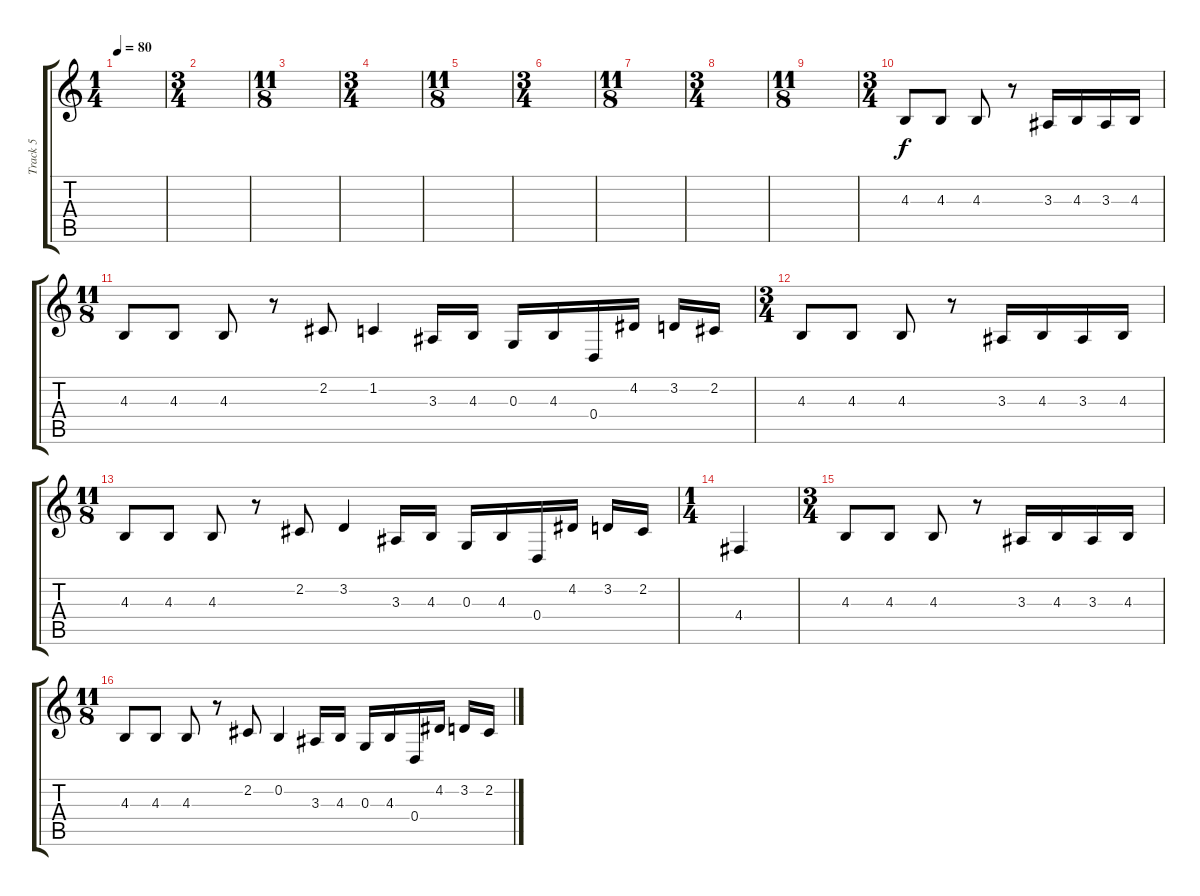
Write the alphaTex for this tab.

\track ("Track 5" "Track 5") {instrument violin}
\staff {score tabs}
\tuning (E4 B3 G3 D3 A2 E2) {hide}
\ts (1 4)
\tempo 80
\clef g2
\ks c
|
\ts (3 4)
|
\ts (11 8)
|
\ts (3 4)
|
\ts (11 8)
|
\ts (3 4)
|
\ts (11 8)
|
\ts (3 4)
|
\ts (11 8)
|
\ts (3 4)
4.3.8 4.3.8 4.3.8 r.8 3.3.16 4.3.16 3.3.16 4.3.16 |
\ts (11 8)
4.3.8 4.3.8 4.3.8 r.8 2.2.8 1.2.4 3.3.16 4.3.16 0.3.16 4.3.16 0.4.16 4.2.16 3.2.16 2.2.16 |
\ts (3 4)
4.3.8 4.3.8 4.3.8 r.8 3.3.16 4.3.16 3.3.16 4.3.16 |
\ts (11 8)
4.3.8 4.3.8 4.3.8 r.8 2.2.8 3.2.4 3.3.16 4.3.16 0.3.16 4.3.16 0.4.16 4.2.16 3.2.16 2.2.16 |
\ts (1 4)
4.4.4 |
\ts (3 4)
4.3.8 4.3.8 4.3.8 r.8 3.3.16 4.3.16 3.3.16 4.3.16 |
\ts (11 8)
4.3.8 4.3.8 4.3.8 r.8 2.2.8 0.2.4 3.3.16 4.3.16 0.3.16 4.3.16 0.4.16 4.2.16 3.2.16 2.2.16
